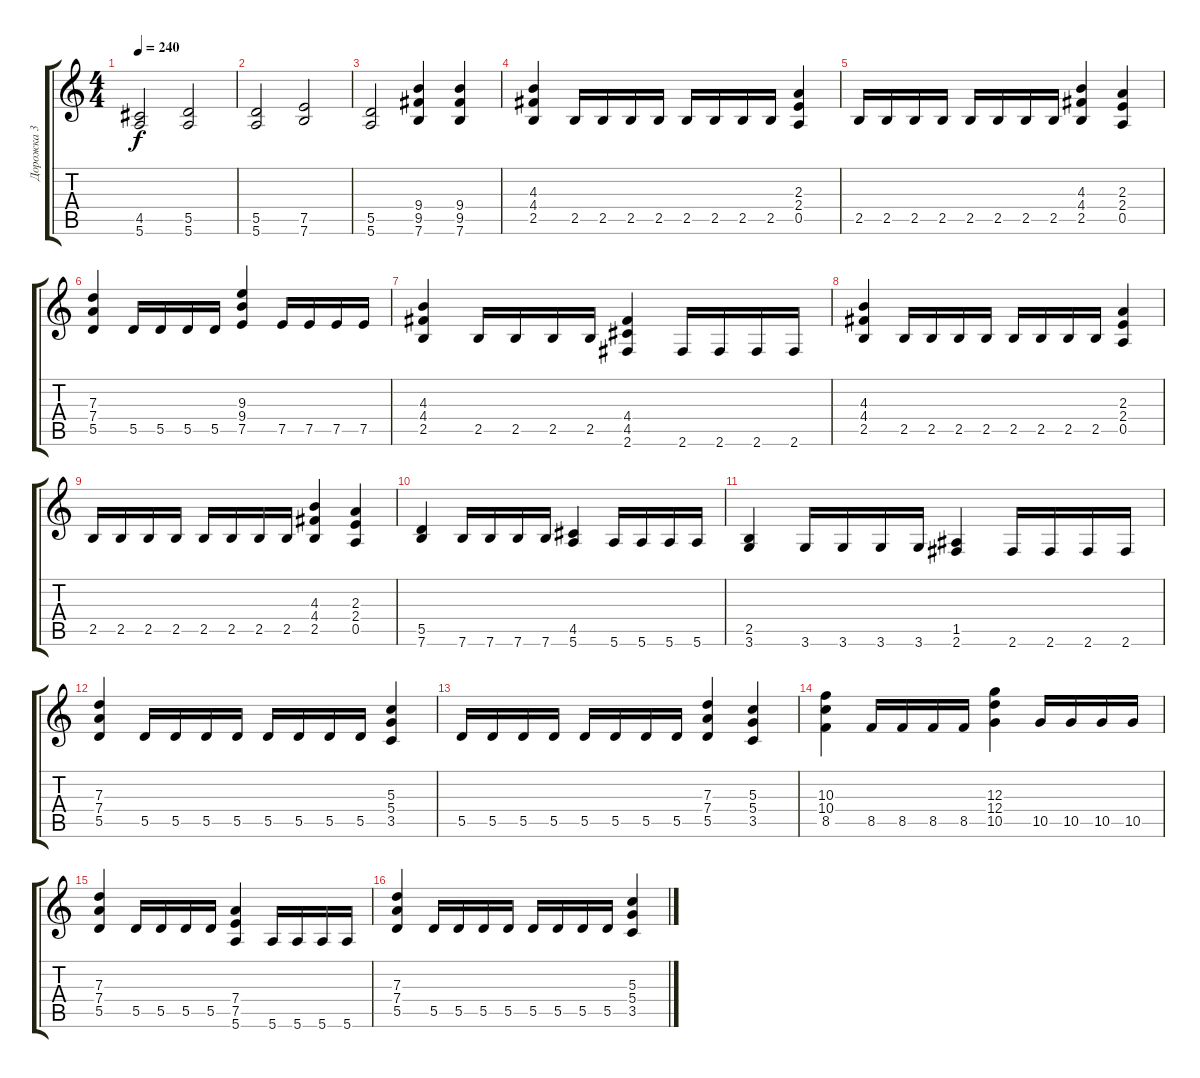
\track ("Дорожка 3" "Дорожка 3") {instrument overdrivenguitar}
\staff {score tabs}
\tuning (E4 B3 G3 D3 A2 E2) {hide}
\ts (4 4)
\tempo 240
\clef g2
\ks c
(4.5 5.6).2{dy f} (5.5 5.6).2 |
(5.5 5.6).2 (7.5 7.6).2 |
(5.5 5.6).2 (9.4 9.5 7.6).4 (9.4 9.5 7.6).4 |
(4.3 4.4 2.5).4 2.5.16 2.5.16 2.5.16 2.5.16 2.5.16 2.5.16 2.5.16 2.5.16 (2.3 2.4 0.5).4 |
2.5.16 2.5.16 2.5.16 2.5.16 2.5.16 2.5.16 2.5.16 2.5.16 (4.3 4.4 2.5).4 (2.3 2.4 0.5).4 |
(7.3 7.4 5.5).4 5.5.16 5.5.16 5.5.16 5.5.16 (9.3 9.4 7.5).4 7.5.16 7.5.16 7.5.16 7.5.16 |
(4.3 4.4 2.5).4 2.5.16 2.5.16 2.5.16 2.5.16 (4.4 4.5 2.6).4 2.6.16 2.6.16 2.6.16 2.6.16 |
(4.3 4.4 2.5).4 2.5.16 2.5.16 2.5.16 2.5.16 2.5.16 2.5.16 2.5.16 2.5.16 (2.3 2.4 0.5).4 |
2.5.16 2.5.16 2.5.16 2.5.16 2.5.16 2.5.16 2.5.16 2.5.16 (4.3 4.4 2.5).4 (2.3 2.4 0.5).4 |
(5.5 7.6).4 7.6.16 7.6.16 7.6.16 7.6.16 (4.5 5.6).4 5.6.16 5.6.16 5.6.16 5.6.16 |
(2.5 3.6).4 3.6.16 3.6.16 3.6.16 3.6.16 (1.5 2.6).4 2.6.16 2.6.16 2.6.16 2.6.16 |
(7.3 7.4 5.5).4 5.5.16 5.5.16 5.5.16 5.5.16 5.5.16 5.5.16 5.5.16 5.5.16 (5.3 5.4 3.5).4 |
5.5.16 5.5.16 5.5.16 5.5.16 5.5.16 5.5.16 5.5.16 5.5.16 (7.3 7.4 5.5).4 (5.3 5.4 3.5).4 |
(10.3 10.4 8.5).4 8.5.16 8.5.16 8.5.16 8.5.16 (12.3 12.4 10.5).4 10.5.16 10.5.16 10.5.16 10.5.16 |
(7.3 7.4 5.5).4 5.5.16 5.5.16 5.5.16 5.5.16 (7.4 7.5 5.6).4 5.6.16 5.6.16 5.6.16 5.6.16 |
(7.3 7.4 5.5).4 5.5.16 5.5.16 5.5.16 5.5.16 5.5.16 5.5.16 5.5.16 5.5.16 (5.3 5.4 3.5).4
